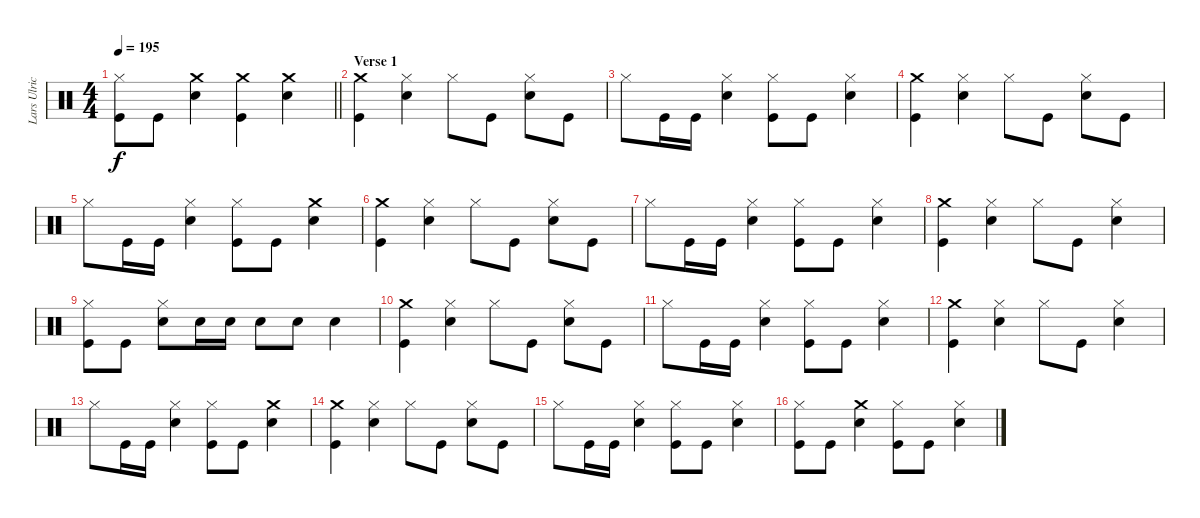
\track ("Lars Ulrich" "Lars Ulric") {instrument percussion}
\staff {score}
\articulation defaults
\ts (4 4)
\tempo 195
\clef neutral
\barLineRight lightlight
\ks c
("Kick (hit)" "Hi-Hat (closed)").8{dy f} "Kick (hit)".8 ("Crash medium (hit)" "Snare (hit) 2").4 ("Kick (hit)" "Crash medium (hit)").4 ("Snare (hit) 2" "Crash medium (hit)").4 |
\section ("" "Verse 1")
("Kick (hit)" "Crash medium (hit)").4 ("Snare (hit) 2" "Hi-Hat (closed)").4 "Hi-Hat (closed)".8 "Kick (hit)".8 ("Snare (hit) 2" "Hi-Hat (closed)").8 "Kick (hit)".8 |
"Hi-Hat (closed)".8 "Kick (hit)".16 "Kick (hit)".16 ("Snare (hit) 2" "Hi-Hat (closed)").4 ("Kick (hit)" "Hi-Hat (closed)").8 "Kick (hit)".8 ("Snare (hit) 2" "Hi-Hat (closed)").4 |
("Kick (hit)" "Crash medium (hit)").4 ("Hi-Hat (closed)" "Snare (hit) 2").4 "Hi-Hat (closed)".8 "Kick (hit)".8 ("Snare (hit) 2" "Hi-Hat (closed)").8 "Kick (hit)".8 |
"Hi-Hat (closed)".8 "Kick (hit)".16 "Kick (hit)".16 ("Snare (hit) 2" "Hi-Hat (closed)").4 ("Kick (hit)" "Hi-Hat (closed)").8 "Kick (hit)".8 ("Crash medium (hit)" "Snare (hit) 2").4 |
("Kick (hit)" "Crash medium (hit)").4 ("Hi-Hat (closed)" "Snare (hit) 2").4 "Hi-Hat (closed)".8 "Kick (hit)".8 ("Snare (hit) 2" "Hi-Hat (closed)").8 "Kick (hit)".8 |
"Hi-Hat (closed)".8 "Kick (hit)".16 "Kick (hit)".16 ("Snare (hit) 2" "Hi-Hat (closed)").4 ("Kick (hit)" "Hi-Hat (closed)").8 "Kick (hit)".8 ("Snare (hit) 2" "Hi-Hat (closed)").4 |
("Kick (hit)" "Crash medium (hit)").4 ("Hi-Hat (closed)" "Snare (hit) 2").4 "Hi-Hat (closed)".8 "Kick (hit)".8 ("Snare (hit) 2" "Hi-Hat (closed)").4 |
("Kick (hit)" "Hi-Hat (closed)").8 "Kick (hit)".8 ("Snare (hit) 2" "Hi-Hat (closed)").8 "Snare (hit) 2".16 "Snare (hit) 2".16 "Snare (hit) 2".8 "Snare (hit) 2".8 "Snare (hit) 2".4 |
("Kick (hit)" "Crash medium (hit)").4 ("Hi-Hat (closed)" "Snare (hit) 2").4 "Hi-Hat (closed)".8 "Kick (hit)".8 ("Snare (hit) 2" "Hi-Hat (closed)").8 "Kick (hit)".8 |
"Hi-Hat (closed)".8 "Kick (hit)".16 "Kick (hit)".16 ("Snare (hit) 2" "Hi-Hat (closed)").4 ("Kick (hit)" "Hi-Hat (closed)").8 "Kick (hit)".8 ("Snare (hit) 2" "Hi-Hat (closed)").4 |
("Kick (hit)" "Crash medium (hit)").4 ("Hi-Hat (closed)" "Snare (hit) 2").4 "Hi-Hat (closed)".8 "Kick (hit)".8 ("Snare (hit) 2" "Hi-Hat (closed)").4 |
"Hi-Hat (closed)".8 "Kick (hit)".16 "Kick (hit)".16 ("Snare (hit) 2" "Hi-Hat (closed)").4 ("Kick (hit)" "Hi-Hat (closed)").8 "Kick (hit)".8 ("Crash medium (hit)" "Snare (hit) 2").4 |
("Kick (hit)" "Crash medium (hit)").4 ("Hi-Hat (closed)" "Snare (hit) 2").4 "Hi-Hat (closed)".8 "Kick (hit)".8 ("Snare (hit) 2" "Hi-Hat (closed)").8 "Kick (hit)".8 |
"Hi-Hat (closed)".8 "Kick (hit)".16 "Kick (hit)".16 ("Snare (hit) 2" "Hi-Hat (closed)").4 ("Kick (hit)" "Hi-Hat (closed)").8 "Kick (hit)".8 ("Snare (hit) 2" "Hi-Hat (closed)").4 |
("Kick (hit)" "Hi-Hat (closed)").8 "Kick (hit)".8 ("Snare (hit) 2" "Crash medium (hit)").4 ("Kick (hit)" "Hi-Hat (closed)").8 "Kick (hit)".8 ("Snare (hit) 2" "Hi-Hat (closed)").4
